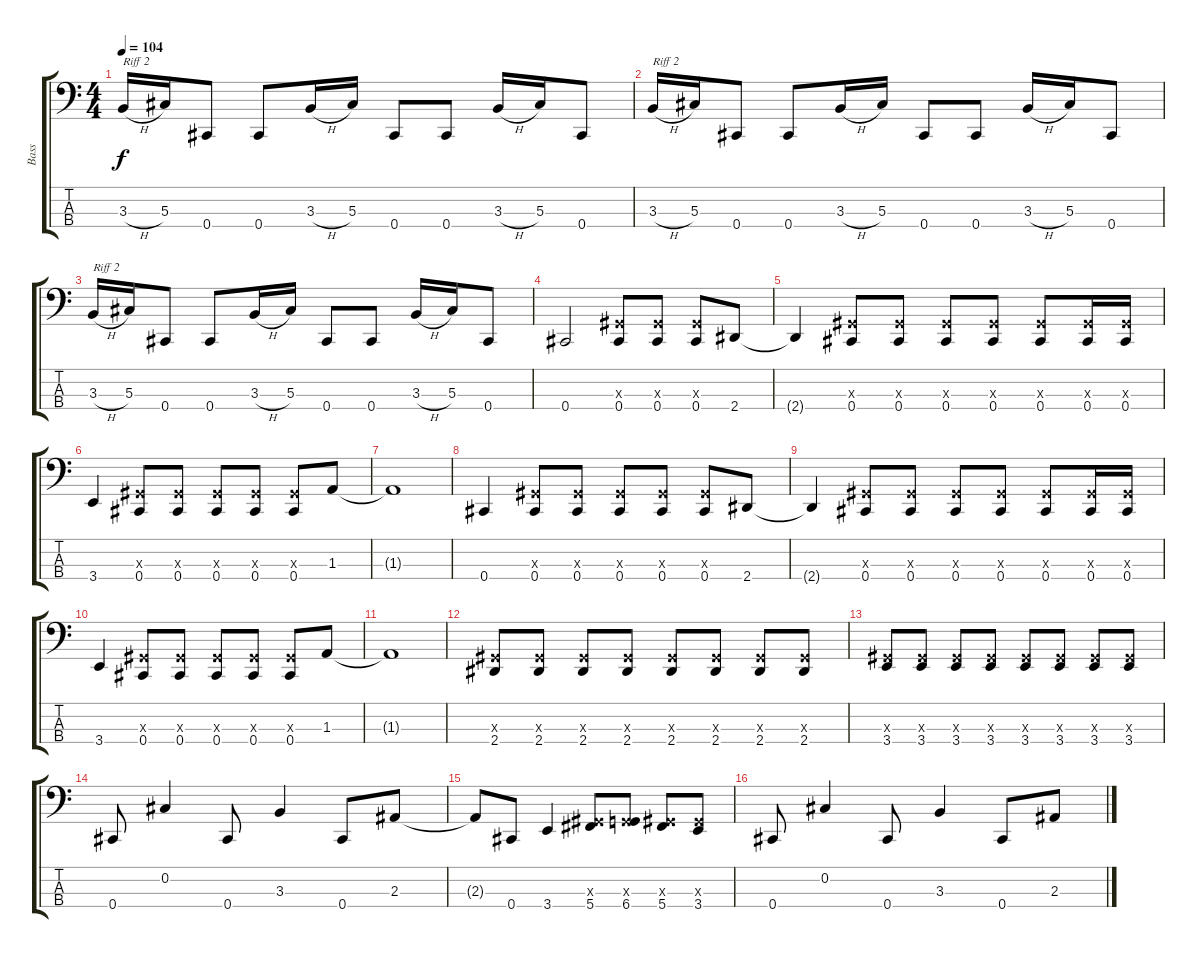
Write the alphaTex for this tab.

\track ("Bass" "Bass") {instrument electricbassfinger}
\staff {score tabs}
\tuning (Gb2 Db2 Ab1 Db1) {hide}
\ts (4 4)
\tempo 104
\clef f4
\ks c
3.3{h}.16{txt "Riff 2" dy f} 5.3.16 0.4.8 0.4.8 3.3{h}.16 5.3.16 0.4.8 0.4.8 3.3{h}.16 5.3.16 0.4.8 |
3.3{h}.16{txt "Riff 2"} 5.3.16 0.4.8 0.4.8 3.3{h}.16 5.3.16 0.4.8 0.4.8 3.3{h}.16 5.3.16 0.4.8 |
3.3{h}.16{txt "Riff 2"} 5.3.16 0.4.8 0.4.8 3.3{h}.16 5.3.16 0.4.8 0.4.8 3.3{h}.16 5.3.16 0.4.8 |
0.4.2 (0.3{x} 0.4).8 (0.3{x} 0.4).8 (0.3{x} 0.4).8 2.4.8 |
2.4{t}.4 (0.3{x} 0.4).8 (0.3{x} 0.4).8 (0.3{x} 0.4).8 (0.3{x} 0.4).8 (0.3{x} 0.4).8 (0.3{x} 0.4).16 (0.3{x} 0.4).16 |
3.4.4 (0.3{x} 0.4).8 (0.3{x} 0.4).8 (0.3{x} 0.4).8 (0.3{x} 0.4).8 (0.3{x} 0.4).8 1.3.8 |
1.3{t}.1 |
0.4.4 (0.3{x} 0.4).8 (0.3{x} 0.4).8 (0.3{x} 0.4).8 (0.3{x} 0.4).8 (0.3{x} 0.4).8 2.4.8 |
2.4{t}.4 (0.3{x} 0.4).8 (0.3{x} 0.4).8 (0.3{x} 0.4).8 (0.3{x} 0.4).8 (0.3{x} 0.4).8 (0.3{x} 0.4).16 (0.3{x} 0.4).16 |
3.4.4 (0.3{x} 0.4).8 (0.3{x} 0.4).8 (0.3{x} 0.4).8 (0.3{x} 0.4).8 (0.3{x} 0.4).8 1.3.8 |
1.3{t}.1 |
(0.3{x} 2.4).8 (0.3{x} 2.4).8 (0.3{x} 2.4).8 (0.3{x} 2.4).8 (0.3{x} 2.4).8 (0.3{x} 2.4).8 (0.3{x} 2.4).8 (0.3{x} 2.4).8 |
(0.3{x} 3.4).8 (0.3{x} 3.4).8 (0.3{x} 3.4).8 (0.3{x} 3.4).8 (0.3{x} 3.4).8 (0.3{x} 3.4).8 (0.3{x} 3.4).8 (0.3{x} 3.4).8 |
0.4.8 0.2.4 0.4.8 3.3.4 0.4.8 2.3.8 |
2.3{t}.8 0.4.8 3.4.4 (0.3{x} 5.4).8 (0.3{x} 6.4).8 (0.3{x} 5.4).8 (0.3{x} 3.4).8 |
0.4.8 0.2.4 0.4.8 3.3.4 0.4.8 2.3.8
